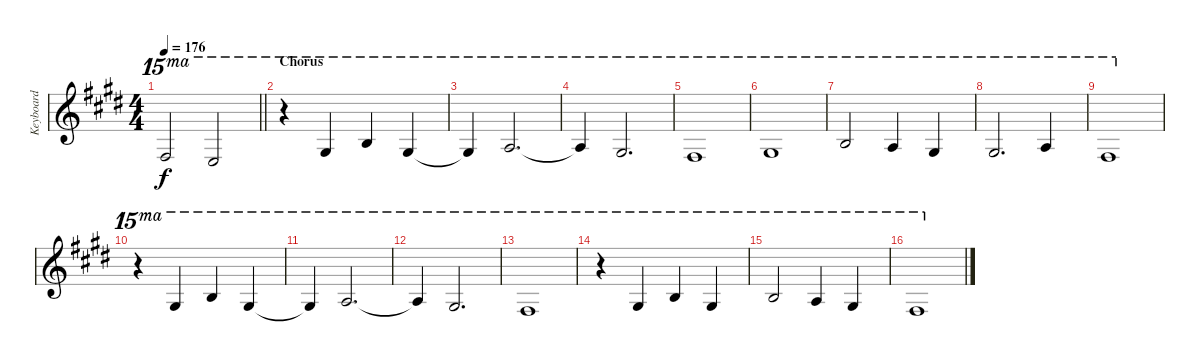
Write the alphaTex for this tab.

\track ("Keyboard" "Keyboard") {instrument pad7halo}
\staff {score}
\tuning (E4 B3 G3 D3 A2 E2) {hide}
\ts (4 4)
\tempo 176
\clef g2
\barLineRight lightlight
\ks e
14.1{t}.2{ot 15ma dy f} 17.2.2{ot 15ma} |
\section ("" "Chorus")
r.4{ot 15ma} 16.1.4{ot 15ma} 24.2.4{ot 15ma} 16.1.4{ot 15ma} |
16.1{t}.4{ot 15ma} 17.1.2{d ot 15ma} |
17.1{t}.4{ot 15ma} 21.2.2{d ot 15ma} |
14.1.1{ot 15ma} |
21.2.1{ot 15ma} |
19.1.2{ot 15ma} 17.1.4{ot 15ma} 21.2.4{ot 15ma} |
16.1.2{d ot 15ma} 17.1.4{ot 15ma} |
14.1.1{ot 15ma} |
r.4{ot 15ma} 16.1.4{ot 15ma} 24.2.4{ot 15ma} 16.1.4{ot 15ma} |
16.1{t}.4{ot 15ma} 17.1.2{d ot 15ma} |
17.1{t}.4{ot 15ma} 21.2.2{d ot 15ma} |
14.1.1{ot 15ma} |
r.4{ot 15ma} 16.1.4{ot 15ma} 19.1.4{ot 15ma} 16.1.4{ot 15ma} |
19.1.2{ot 15ma} 17.1.4{ot 15ma} 21.2.4{ot 15ma} |
14.1.1{ot 15ma}
